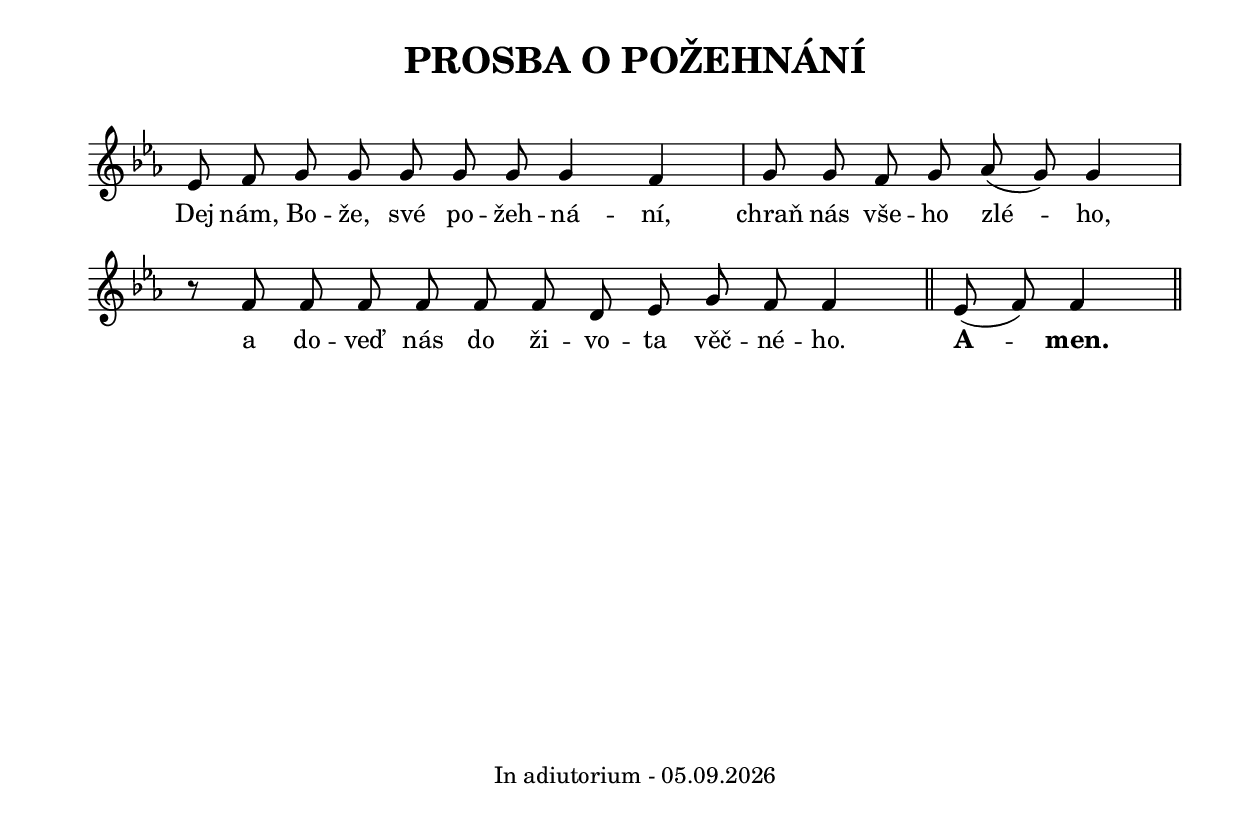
\version "2.17.6"

\include "spolecne/tiraz.ly"

\header {
  title = "PROSBA O POŽEHNÁNÍ"
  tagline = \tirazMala
}

\paper {
  #(set-paper-size "a5landscape")
  
  top-margin = 1\cm
  bottom-margin = 1\cm
  right-margin = 1\cm
  left-margin = 1.5\cm
  
  markup-system-spacing #'padding = #5
}

\layout {
  indent = 0\cm
}

  
\score {
  \relative c' {
    \override Score.TimeSignature #'stencil = ##f
    \cadenzaOn
    
    \key es \major

    es8 f g g g g g g4 f \bar "|"
    g8 g f g as( g) g4 \bar "|"
    r8 f8 f f f f f d es g f f4 \bar "||"
    
    es8( f) f4 \bar "||"
  }
  \addlyrics {
    Dej nám, Bo -- že, své po -- žeh -- ná -- ní,
    chraň nás vše -- ho zlé -- ho,
    a do -- veď nás do ži -- vo -- ta věč -- né -- ho.
    
    \override LyricText #'font-series = #'bold
    A -- men.
  }
  \header {
    fons = ""
    piece = ""
    composer = "Pseudoolejník"
  }
}
